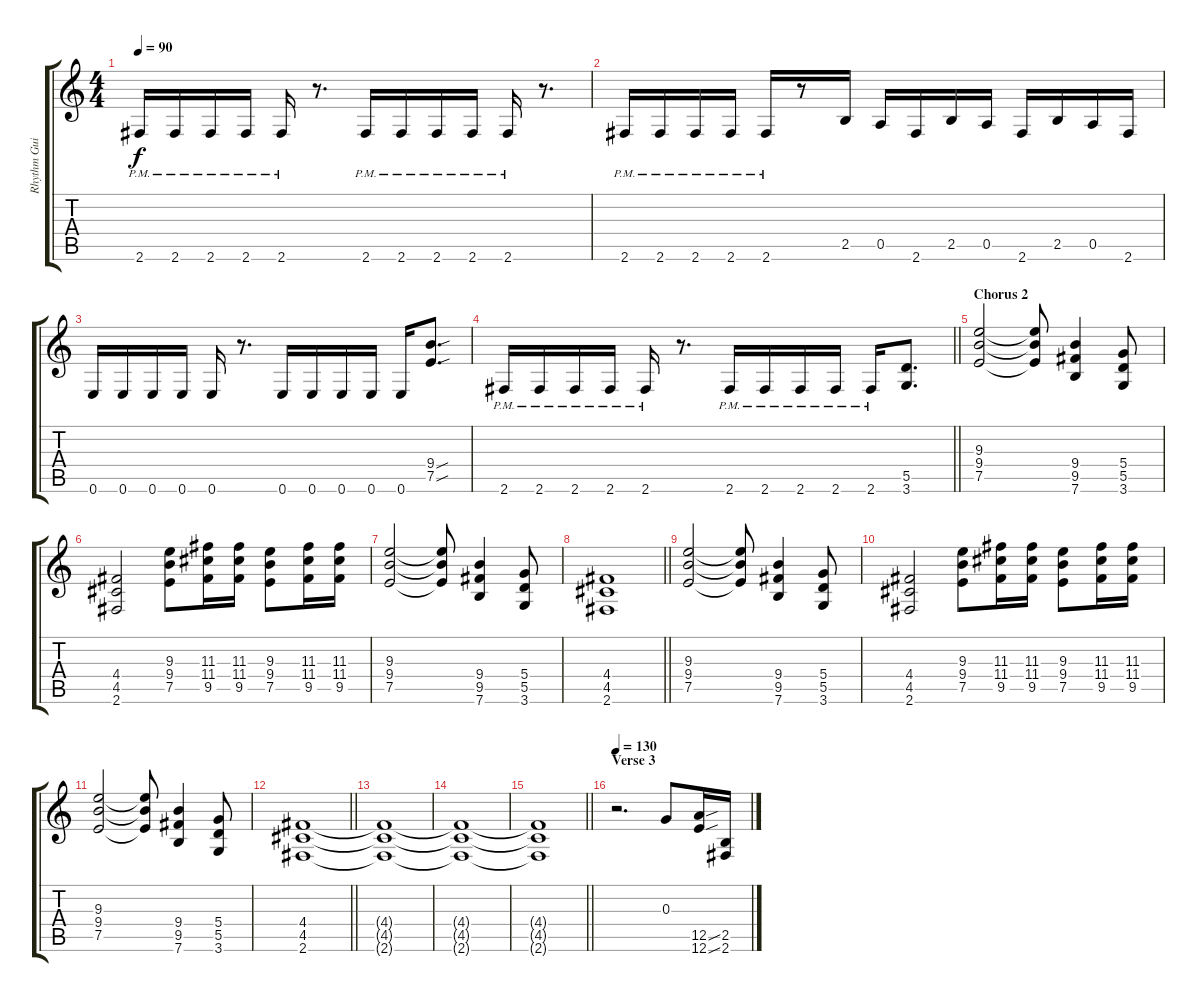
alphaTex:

\track ("Rhythm Guitar" "Rhythm Gui") {instrument distortionguitar}
\staff {score tabs}
\tuning (E4 B3 G3 D3 A2 E2) {hide}
\ts (4 4)
\tempo 90
\clef g2
\ks c
2.6{pm}.16{dy f} 2.6{pm}.16 2.6{pm}.16 2.6{pm}.16 2.6{pm}.16 r.8{d} 2.6{pm}.16 2.6{pm}.16 2.6{pm}.16 2.6{pm}.16 2.6{pm}.16 r.8{d} |
2.6{pm}.16 2.6{pm}.16 2.6{pm}.16 2.6{pm}.16 2.6{pm}.16 r.8 2.5.16 0.5.16 2.6.16 2.5.16 0.5.16 2.6.16 2.5.16 0.5.16 2.6.16 |
0.6.16 0.6.16 0.6.16 0.6.16 0.6.16 r.8{d} 0.6.16 0.6.16 0.6.16 0.6.16 0.6.16 (9.4{sou} 7.5{sou}).8{d} |
\barLineRight lightlight
2.6{pm}.16 2.6{pm}.16 2.6{pm}.16 2.6{pm}.16 2.6{pm}.16 r.8{d} 2.6{pm}.16 2.6{pm}.16 2.6{pm}.16 2.6{pm}.16 2.6{pm}.16 (5.5 3.6).8{d} |
\section ("" "Chorus 2")
(9.3 9.4 7.5).2 (9.3{t} 9.4{t} 7.5{t}).8 (9.4 9.5 7.6).4 (5.4 5.5 3.6).8 |
(4.4 4.5 2.6).2 (9.3 9.4 7.5).8 (11.3 11.4 9.5).16 (11.3 11.4 9.5).16 (9.3 9.4 7.5).8 (11.3 11.4 9.5).16 (11.3 11.4 9.5).16 |
(9.3 9.4 7.5).2 (9.3{t} 9.4{t} 7.5{t}).8 (9.4 9.5 7.6).4 (5.4 5.5 3.6).8 |
\barLineRight lightlight
(4.4 4.5 2.6).1 |
(9.3 9.4 7.5).2 (9.3{t} 9.4{t} 7.5{t}).8 (9.4 9.5 7.6).4 (5.4 5.5 3.6).8 |
(4.4 4.5 2.6).2 (9.3 9.4 7.5).8 (11.3 11.4 9.5).16 (11.3 11.4 9.5).16 (9.3 9.4 7.5).8 (11.3 11.4 9.5).16 (11.3 11.4 9.5).16 |
(9.3 9.4 7.5).2 (9.3{t} 9.4{t} 7.5{t}).8 (9.4 9.5 7.6).4 (5.4 5.5 3.6).8 |
\barLineRight lightlight
(4.4 4.5 2.6).1 |
(4.4{t} 4.5{t} 2.6{t}).1{volume 0} |
(4.4{t} 4.5{t} 2.6{t}).1 |
\barLineRight lightlight
(4.4{t} 4.5{t} 2.6{t}).1 |
\section ("" "Verse 3")
\tempo 130
r.2{d} 0.3.8 (12.5{sou} 12.6{sou}).16 (2.5 2.6).16
